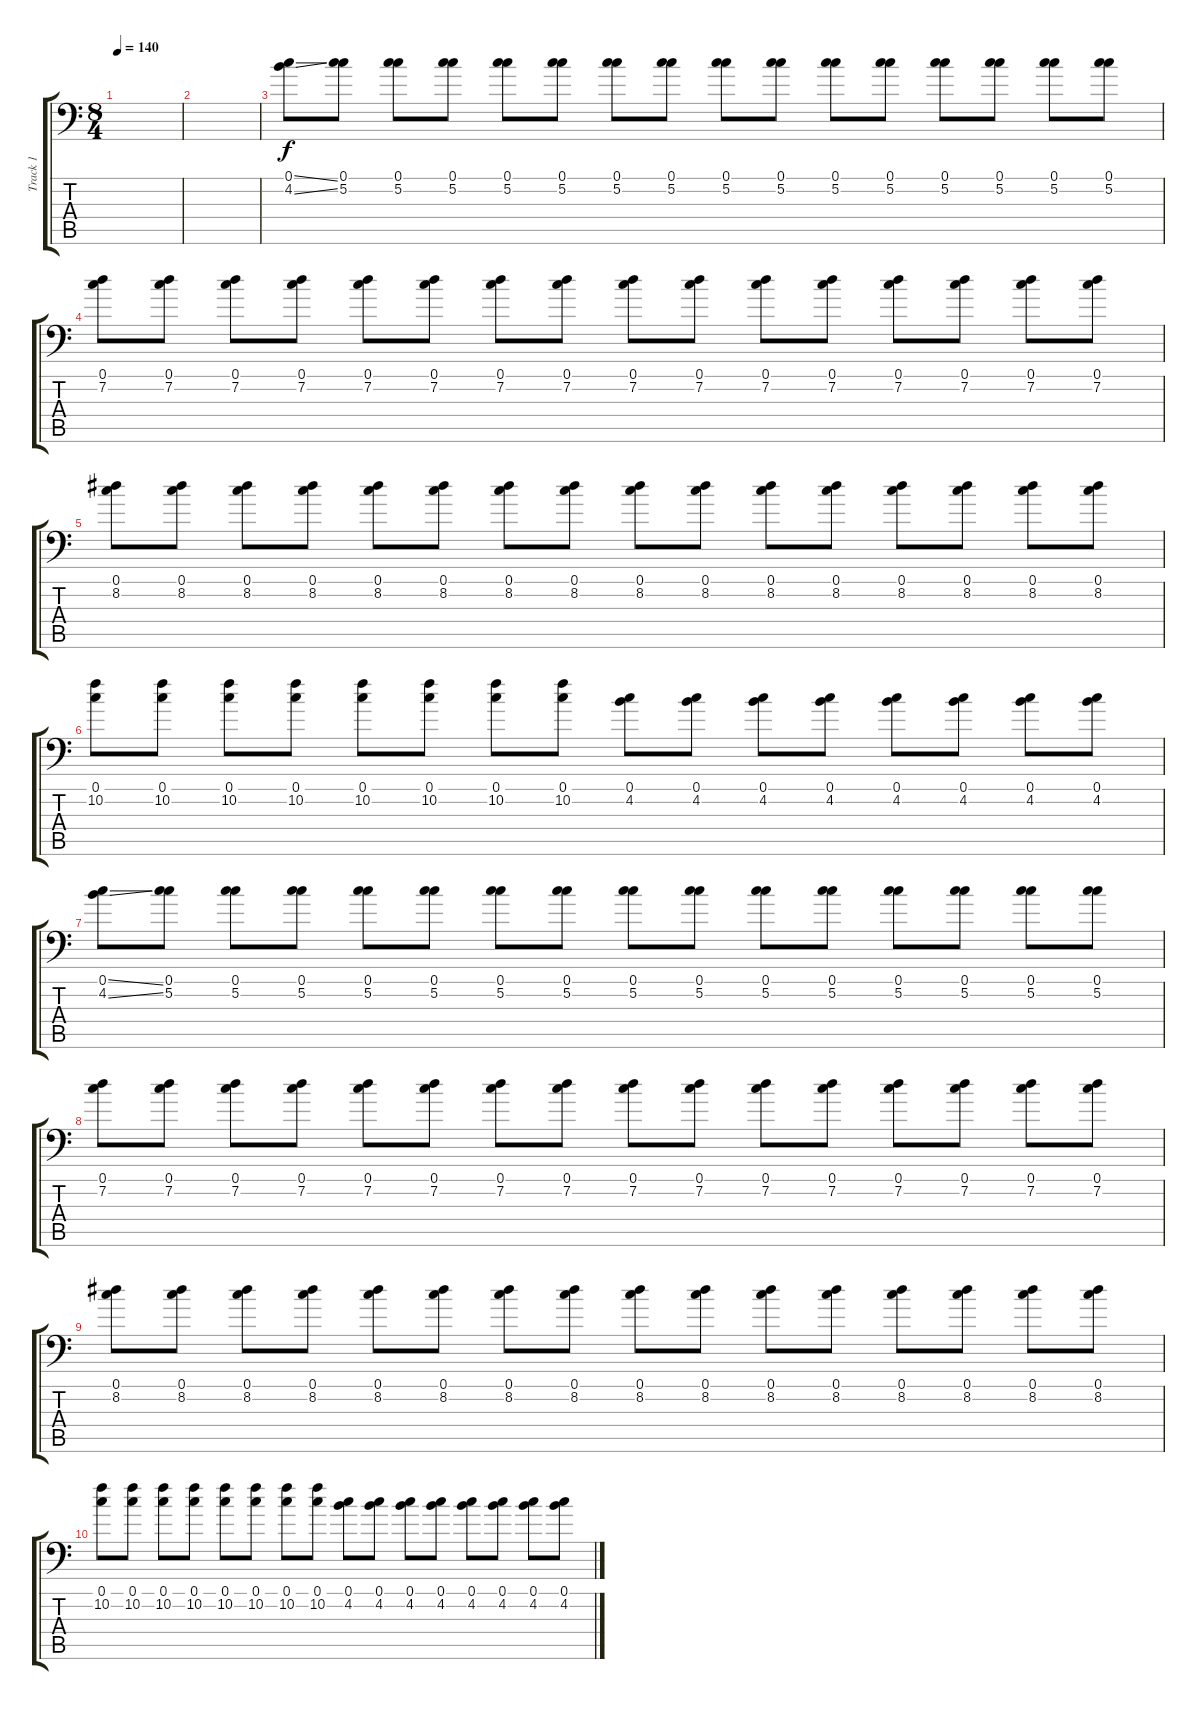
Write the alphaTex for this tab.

\track ("Track 1" "Track 1") {instrument acousticguitarsteel}
\staff {score tabs}
\tuning (C4 G3 Eb3 Bb2 F2 G1) {hide}
\ts (8 4)
\tempo 140
\clef f4
\ks c
|
|
(0.1{ss} 4.2{ss}).8{instrument overdrivenguitar} (0.1 5.2).8 (0.1 5.2).8 (0.1 5.2).8 (0.1 5.2).8 (0.1 5.2).8 (0.1 5.2).8 (0.1 5.2).8 (0.1 5.2).8 (0.1 5.2).8 (0.1 5.2).8 (0.1 5.2).8 (0.1 5.2).8 (0.1 5.2).8 (0.1 5.2).8 (0.1 5.2).8 |
(0.1 7.2).8 (0.1 7.2).8 (0.1 7.2).8 (0.1 7.2).8 (0.1 7.2).8 (0.1 7.2).8 (0.1 7.2).8 (0.1 7.2).8 (0.1 7.2).8 (0.1 7.2).8 (0.1 7.2).8 (0.1 7.2).8 (0.1 7.2).8 (0.1 7.2).8 (0.1 7.2).8 (0.1 7.2).8 |
(0.1 8.2).8 (0.1 8.2).8 (0.1 8.2).8 (0.1 8.2).8 (0.1 8.2).8 (0.1 8.2).8 (0.1 8.2).8 (0.1 8.2).8 (0.1 8.2).8 (0.1 8.2).8 (0.1 8.2).8 (0.1 8.2).8 (0.1 8.2).8 (0.1 8.2).8 (0.1 8.2).8 (0.1 8.2).8 |
(0.1 10.2).8 (0.1 10.2).8 (0.1 10.2).8 (0.1 10.2).8 (0.1 10.2).8 (0.1 10.2).8 (0.1 10.2).8 (0.1 10.2).8 (0.1 4.2).8 (0.1 4.2).8 (0.1 4.2).8 (0.1 4.2).8 (0.1 4.2).8 (0.1 4.2).8 (0.1 4.2).8 (0.1 4.2).8 |
(0.1{ss} 4.2{ss}).8{instrument overdrivenguitar} (0.1 5.2).8 (0.1 5.2).8 (0.1 5.2).8 (0.1 5.2).8 (0.1 5.2).8 (0.1 5.2).8 (0.1 5.2).8 (0.1 5.2).8 (0.1 5.2).8 (0.1 5.2).8 (0.1 5.2).8 (0.1 5.2).8 (0.1 5.2).8 (0.1 5.2).8 (0.1 5.2).8 |
(0.1 7.2).8 (0.1 7.2).8 (0.1 7.2).8 (0.1 7.2).8 (0.1 7.2).8 (0.1 7.2).8 (0.1 7.2).8 (0.1 7.2).8 (0.1 7.2).8 (0.1 7.2).8 (0.1 7.2).8 (0.1 7.2).8 (0.1 7.2).8 (0.1 7.2).8 (0.1 7.2).8 (0.1 7.2).8 |
(0.1 8.2).8 (0.1 8.2).8 (0.1 8.2).8 (0.1 8.2).8 (0.1 8.2).8 (0.1 8.2).8 (0.1 8.2).8 (0.1 8.2).8 (0.1 8.2).8 (0.1 8.2).8 (0.1 8.2).8 (0.1 8.2).8 (0.1 8.2).8 (0.1 8.2).8 (0.1 8.2).8 (0.1 8.2).8 |
(0.1 10.2).8 (0.1 10.2).8 (0.1 10.2).8 (0.1 10.2).8 (0.1 10.2).8 (0.1 10.2).8 (0.1 10.2).8 (0.1 10.2).8 (0.1 4.2).8 (0.1 4.2).8 (0.1 4.2).8 (0.1 4.2).8 (0.1 4.2).8 (0.1 4.2).8 (0.1 4.2).8 (0.1 4.2).8
